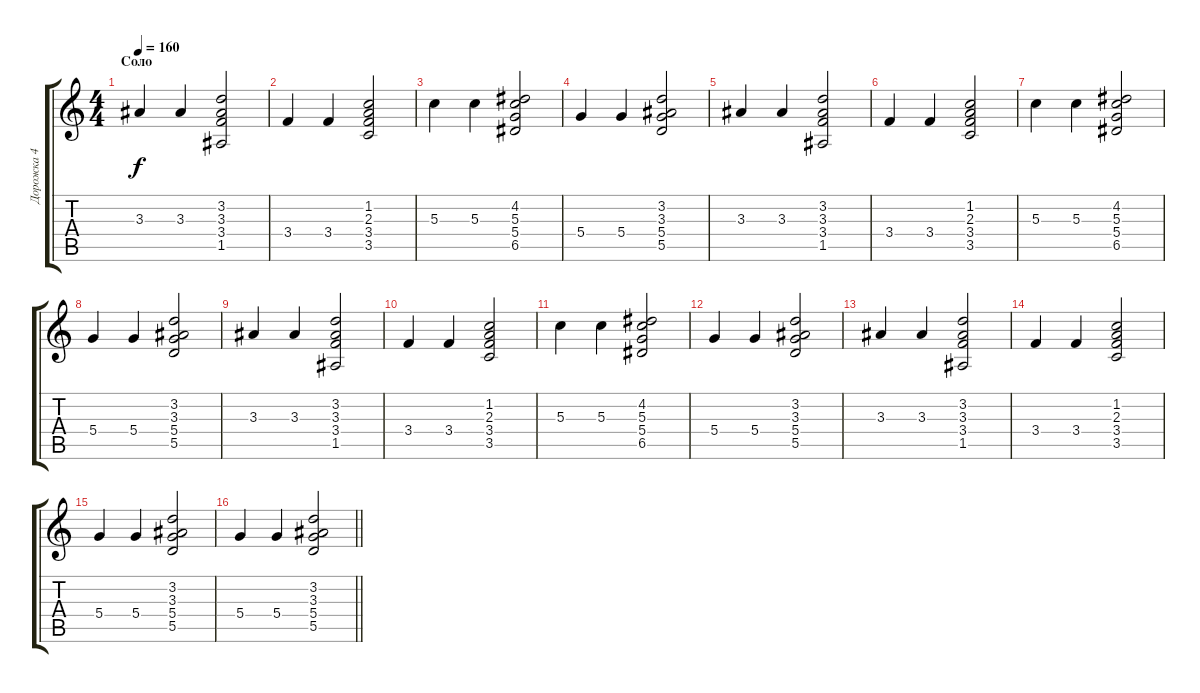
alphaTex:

\track ("Дорожка 4" "Дорожка 4") {instrument distortionguitar}
\staff {score tabs}
\tuning (E4 B3 G3 D3 A2 E2) {hide}
\ts (4 4)
\section ("" "Соло")
\tempo 160
\clef g2
\ks c
3.3.4{dy f} 3.3.4 (3.2 3.3 3.4 1.5).2 |
3.4.4 3.4.4 (1.2 2.3 3.4 3.5).2 |
5.3.4 5.3.4 (4.2 5.3 5.4 6.5).2 |
5.4.4 5.4.4 (3.2 3.3 5.4 5.5).2 |
3.3.4 3.3.4 (3.2 3.3 3.4 1.5).2 |
3.4.4 3.4.4 (1.2 2.3 3.4 3.5).2 |
5.3.4 5.3.4 (4.2 5.3 5.4 6.5).2 |
5.4.4 5.4.4 (3.2 3.3 5.4 5.5).2 |
3.3.4 3.3.4 (3.2 3.3 3.4 1.5).2 |
3.4.4 3.4.4 (1.2 2.3 3.4 3.5).2 |
5.3.4 5.3.4 (4.2 5.3 5.4 6.5).2 |
5.4.4 5.4.4 (3.2 3.3 5.4 5.5).2 |
3.3.4 3.3.4 (3.2 3.3 3.4 1.5).2 |
3.4.4 3.4.4 (1.2 2.3 3.4 3.5).2 |
5.4.4 5.4.4 (3.2 3.3 5.4 5.5).2 |
\barLineRight lightlight
5.4.4 5.4.4 (3.2 3.3 5.4 5.5).2
